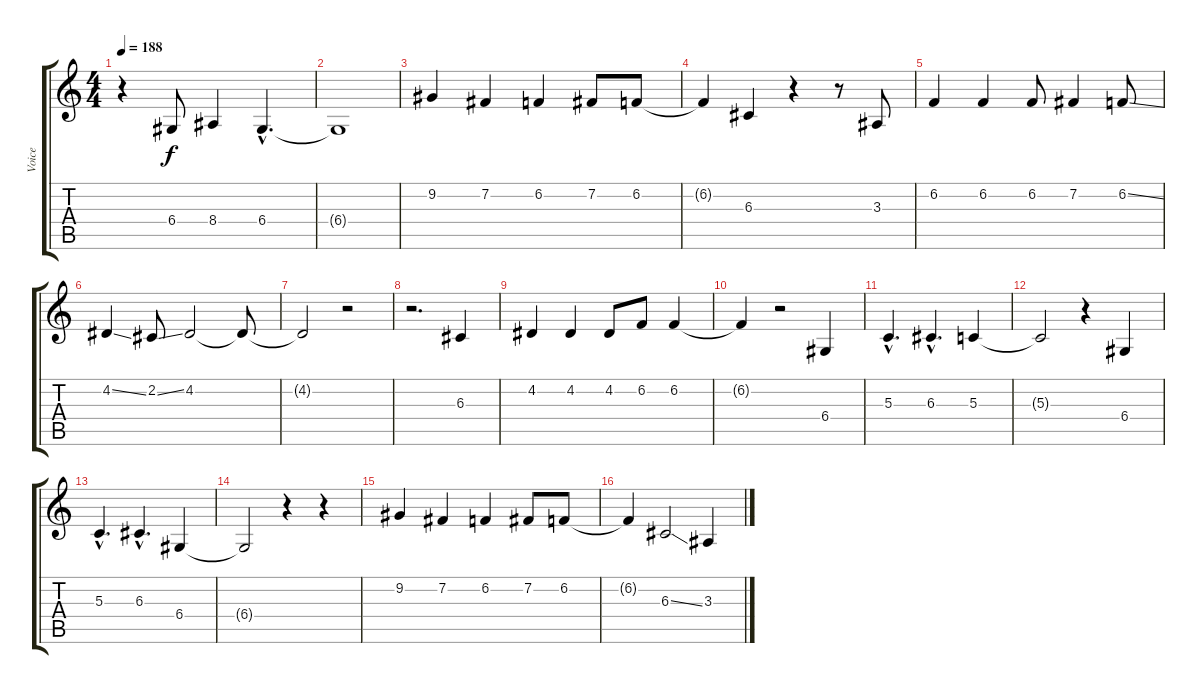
\track ("Voice" "Voice") {instrument clarinet}
\staff {score tabs}
\tuning (E4 B3 G3 D3 A2 E2) {hide}
\ts (4 4)
\tempo 188
\clef g2
\ks c
r.4{dy f} 6.4.8 8.4.4 6.4{hac}.4{d} |
6.4{t}.1 |
9.2.4 7.2.4 6.2.4 7.2.8 6.2.8 |
6.2{t}.4 6.3.4 r.4 r.8 3.3.8 |
6.2.4 6.2.4 6.2.8 7.2.4 6.2{ss}.8 |
4.2{ss}.4 2.2{ss}.8 4.2.2 4.2{t}.8 |
4.2{t}.2 r.2 |
r.2{d} 6.3.4 |
4.2.4 4.2.4 4.2.8 6.2.8 6.2.4 |
6.2{t}.4 r.2 6.4.4 |
5.3{hac}.4{d} 6.3{hac}.4{d} 5.3.4 |
5.3{t}.2 r.4 6.4.4 |
5.3{hac}.4{d} 6.3{hac}.4{d} 6.4.4 |
6.4{t}.2 r.4 r.4 |
9.2.4 7.2.4 6.2.4 7.2.8 6.2.8 |
6.2{t}.4 6.3{ss}.2 3.3.4
